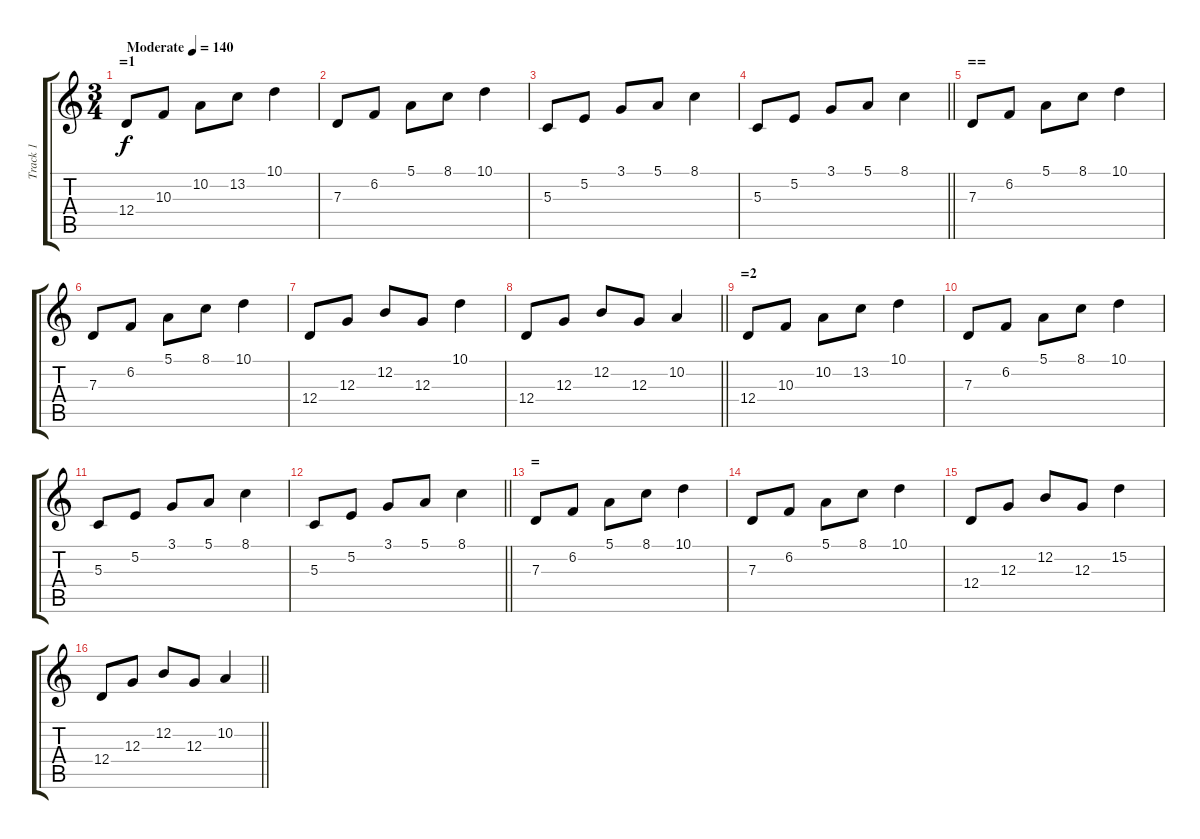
\track ("Track 1" "Track 1") {instrument orchestralharp}
\staff {score tabs}
\tuning (E4 B3 G3 D3 A2 E2) {hide}
\ts (3 4)
\section ("" "=1")
\tempo (140 "Moderate")
\clef g2
\ks c
12.4.8{dy f instrument orchestralharp} 10.3.8 10.2.8 13.2.8 10.1.4 |
7.3.8 6.2.8 5.1.8 8.1.8 10.1.4 |
5.3.8 5.2.8 3.1.8 5.1.8 8.1.4 |
\barLineRight lightlight
5.3.8 5.2.8 3.1.8 5.1.8 8.1.4 |
\section ("" "==")
7.3.8 6.2.8 5.1.8 8.1.8 10.1.4 |
7.3.8 6.2.8 5.1.8 8.1.8 10.1.4 |
12.4.8 12.3.8 12.2.8 12.3.8 10.1.4 |
\barLineRight lightlight
12.4.8 12.3.8 12.2.8 12.3.8 10.2.4 |
\section ("" "=2")
12.4.8 10.3.8 10.2.8 13.2.8 10.1.4 |
7.3.8 6.2.8 5.1.8 8.1.8 10.1.4 |
5.3.8 5.2.8 3.1.8 5.1.8 8.1.4 |
\barLineRight lightlight
5.3.8 5.2.8 3.1.8 5.1.8 8.1.4 |
\section ("" "=")
7.3.8 6.2.8 5.1.8 8.1.8 10.1.4 |
7.3.8 6.2.8 5.1.8 8.1.8 10.1.4 |
12.4.8 12.3.8 12.2.8 12.3.8 15.2.4 |
\barLineRight lightlight
12.4.8 12.3.8 12.2.8 12.3.8 10.2.4
